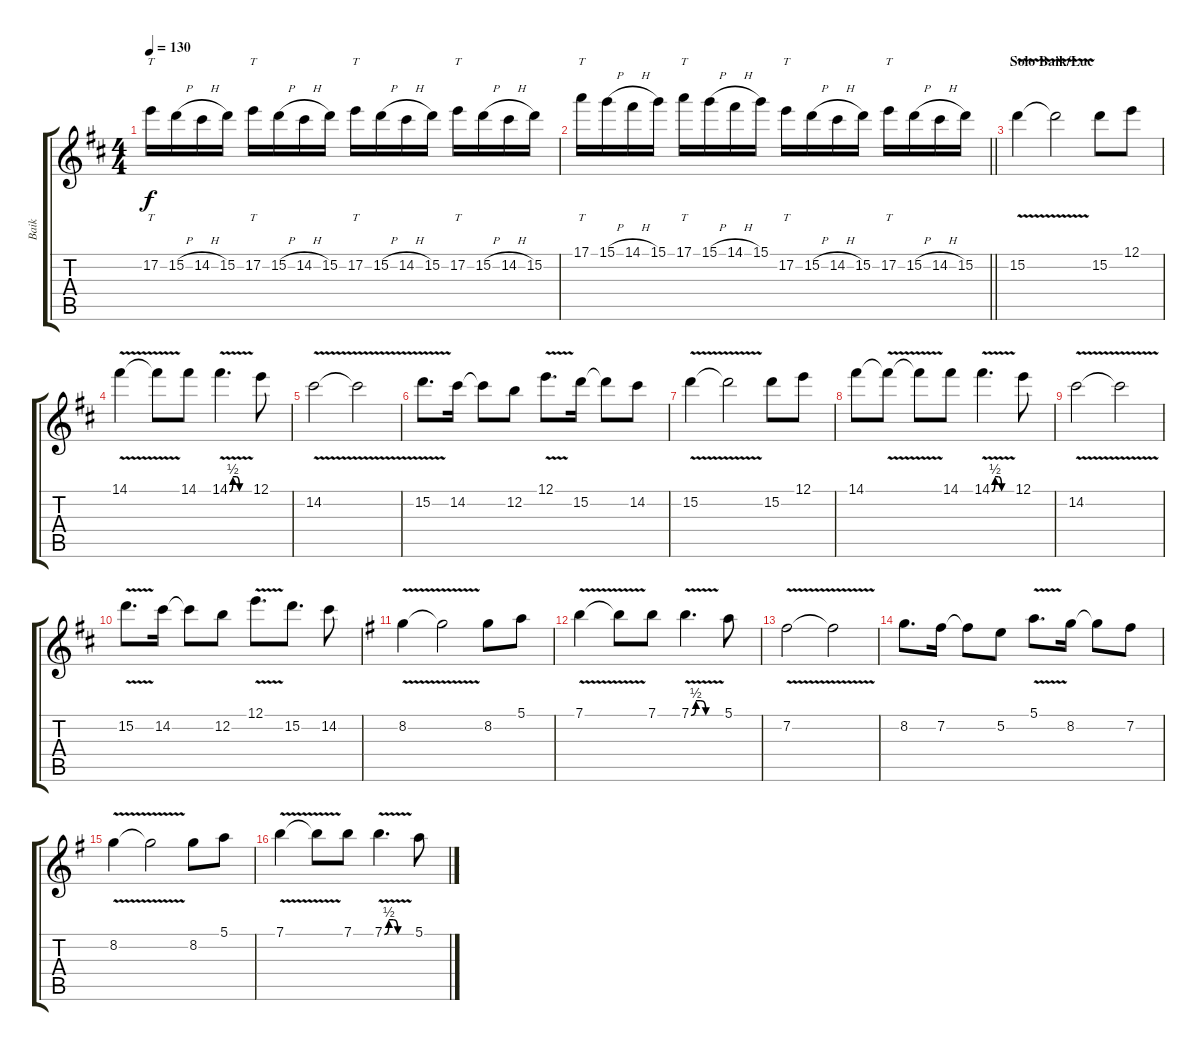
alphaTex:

\track ("Baik" "Baik") {instrument distortionguitar}
\staff {score tabs}
\tuning (E4 B3 G3 D3 A2 E2) {hide}
\ts (4 4)
\tempo 130
\clef g2
\ks bminor
17.2.16{tt dy f} 15.2{h}.16 14.2{h}.16 15.2.16 17.2.16{tt} 15.2{h}.16 14.2{h}.16 15.2.16 17.2.16{tt} 15.2{h}.16 14.2{h}.16 15.2.16 17.2.16{tt} 15.2{h}.16 14.2{h}.16 15.2.16 |
\barLineRight lightlight
17.1.16{tt} 15.1{h}.16 14.1{h}.16 15.1.16 17.1.16{tt} 15.1{h}.16 14.1{h}.16 15.1.16 17.2.16{tt} 15.2{h}.16 14.2{h}.16 15.2.16 17.2.16{tt} 15.2{h}.16 14.2{h}.16 15.2.16 |
\section ("" "Solo Baik/Luc")
15.2{v}.4 15.2{v t}.2 15.2.8 12.1.8 |
14.1{v}.4 14.1{t}.8 14.1.8 14.1{be (custom 0 0 10 2 20 2 30 0 60 0) v}.4{d} 12.1.8 |
14.2{v}.2 14.2{v t}.2 |
15.2{v}.8{d} 14.2.16 14.2{t}.8 12.2.8 12.1{v}.8{d} 15.2.16 15.2{t}.8 14.2.8 |
15.2{v}.4 15.2{v t}.2 15.2.8 12.1.8 |
14.1.8 14.1{v t}.8 14.1{t}.8 14.1.8 14.1{be (custom 0 0 10 2 20 2 30 0 60 0) v}.4{d} 12.1.8 |
14.2{v}.2 14.2{v t}.2 |
15.2{v}.8{d} 14.2.16 14.2{t}.8 12.2.8 12.1{v}.8{d} 15.2.8{d} 14.2.8 |
\ks eminor
8.2{v}.4 8.2{v t}.2 8.2.8 5.1.8 |
7.1{v}.4 7.1{v t}.8 7.1.8 7.1{be (custom 0 0 10 2 20 2 30 0 60 0) v}.4{d} 5.1.8 |
7.2{v}.2 7.2{v t}.2 |
8.2.8{d} 7.2.16 7.2{t}.8 5.2.8 5.1{v}.8{d} 8.2.16 8.2{t}.8 7.2.8 |
8.2{v}.4 8.2{v t}.2 8.2.8 5.1.8 |
7.1{v}.4 7.1{t}.8 7.1.8 7.1{be (custom 0 0 10 2 20 2 30 0 60 0) v}.4{d} 5.1.8
